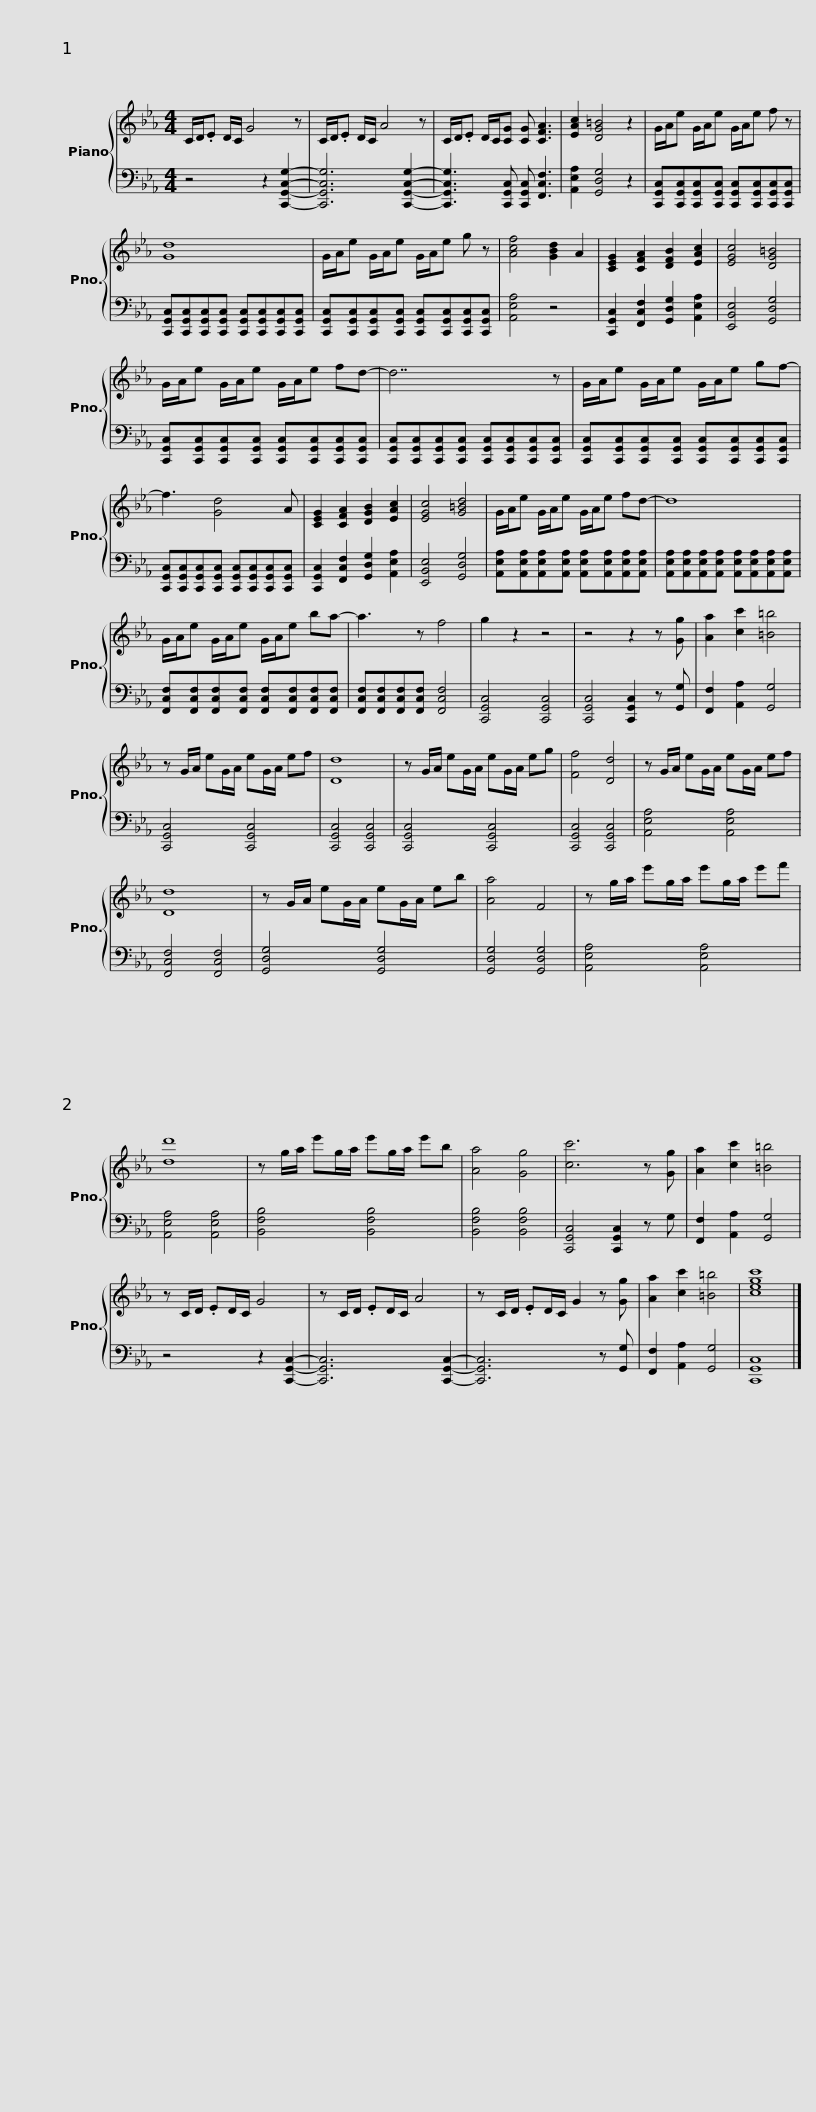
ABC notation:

X:1
%%score { 1 | 2 }
L:1/8
M:4/4
I:linebreak $
K:Eb
V:1 treble
V:2 bass
V:1
 C/D/.E D/C/ G4 z | C/D/.E D/C/ A4 z | C/D/.E D/C/[CG] [CG] [CFA]3 | [EAc]2 [DG=B]4 z2 |$ G/A/e G/A/e G/A/e f z | %5
 [Gd]8 |$ G/A/e G/A/e G/A/e g z | [Acf]4 [GBd]2 A2 | [CEG]2 [CFA]2 [DFB]2 [EAc]2 | [EGc]4 [DG=B]4 |$ %10
 G/A/e G/A/e G/A/e fd- | d7 z | G/A/e G/A/e G/A/e gf- |$ f3 [Gd]4 A | [CEG]2 [CFA]2 [DGB]2 [EAc]2 | %15
 [EGc]4 [G=Bd]4 | G/A/e G/A/e G/A/e fd- | d8 |$ G/A/e G/A/e G/A/e ba- | a3 z f4 | %20
 g2 z2 z4 | z4 z2 z [Gg] | [Aa]2 [cc']2 [=B=b]4 |$ z G/A/ eG/A/ eG/A/ ef | [Dd]8 | %25
 z G/A/ eG/A/ eG/A/ eg | [Ff]4 [Dd]4 | z G/A/ eG/A/ eG/A/ ef |$ [Dd]8 | z G/A/ eG/A/ eG/A/ eb | %30
 [Aa]4 F4 | z g/a/ e'g/a/ e'g/a/ e'f' | [dd']8 |$ z g/a/ e'g/a/ e'g/a/ e'b | [Aa]4 [Gg]4 | %35
 [cc']6 z [Gg] | [Aa]2 [cc']2 [=B=b]4 | z C/D/ .ED/C/ G4 |$ z C/D/ .ED/C/ A4 | z C/D/ .ED/C/ G2 z [Gg] | %40
 [Aa]2 [cc']2 [=B=b]4 | [cegc']8 |] %42
V:2
 z4 z2 [C,,G,,C,G,]2- | [C,,G,,C,G,]6 [C,,G,,C,G,]2- | [C,,G,,C,G,]3 [C,,G,,C,] [C,,G,,C,] [F,,C,F,]3 | [A,,E,A,]2 [G,,D,G,]4 z2 |$ [C,,G,,C,][C,,G,,C,][C,,G,,C,][C,,G,,C,] [C,,G,,C,][C,,G,,C,][C,,G,,C,][C,,G,,C,] | %5
 [C,,G,,C,][C,,G,,C,][C,,G,,C,][C,,G,,C,] [C,,G,,C,][C,,G,,C,][C,,G,,C,][C,,G,,C,] |$ [C,,G,,C,][C,,G,,C,][C,,G,,C,][C,,G,,C,] [C,,G,,C,][C,,G,,C,][C,,G,,C,][C,,G,,C,] | [A,,E,A,]4 z4 | [C,,G,,C,]2 [F,,C,F,]2 [G,,D,G,]2 [A,,E,A,]2 | [E,,B,,E,]4 [G,,D,G,]4 |$ %10
 [C,,G,,C,][C,,G,,C,][C,,G,,C,][C,,G,,C,] [C,,G,,C,][C,,G,,C,][C,,G,,C,][C,,G,,C,] | [C,,G,,C,][C,,G,,C,][C,,G,,C,][C,,G,,C,] [C,,G,,C,][C,,G,,C,][C,,G,,C,][C,,G,,C,] | [C,,G,,C,][C,,G,,C,][C,,G,,C,][C,,G,,C,] [C,,G,,C,][C,,G,,C,][C,,G,,C,][C,,G,,C,] |$ [C,,G,,C,][C,,G,,C,][C,,G,,C,][C,,G,,C,] [C,,G,,C,][C,,G,,C,][C,,G,,C,][C,,G,,C,] | [C,,G,,C,]2 [F,,C,F,]2 [G,,D,G,]2 [A,,E,A,]2 | %15
 [E,,B,,E,]4 [G,,D,G,]4 | [A,,E,A,][A,,E,A,][A,,E,A,][A,,E,A,] [A,,E,A,][A,,E,A,][A,,E,A,][A,,E,A,] | [A,,E,A,][A,,E,A,][A,,E,A,][A,,E,A,] [A,,E,A,][A,,E,A,][A,,E,A,][A,,E,A,] |$ [F,,C,F,][F,,C,F,][F,,C,F,][F,,C,F,] [F,,C,F,][F,,C,F,][F,,C,F,][F,,C,F,] | [F,,C,F,][F,,C,F,][F,,C,F,][F,,C,F,] [F,,C,F,]4 | %20
 [C,,G,,C,]4 [C,,G,,C,]4 | [C,,G,,C,]4 [C,,G,,C,]2 z [G,,G,] | [F,,F,]2 [A,,A,]2 [G,,G,]4 |$ [C,,G,,C,]4 [C,,G,,C,]4 | [C,,G,,C,]4 [C,,G,,C,]4 | %25
 [C,,G,,C,]4 [C,,G,,C,]4 | [C,,G,,C,]4 [C,,G,,C,]4 | [A,,E,A,]4 [A,,E,A,]4 |$ [F,,C,F,]4 [F,,C,F,]4 | [G,,D,G,]4 [G,,D,G,]4 | %30
 [G,,D,G,]4 [G,,D,G,]4 | [A,,E,A,]4 [A,,E,A,]4 | [A,,E,A,]4 [A,,E,A,]4 |$ [B,,F,B,]4 [B,,F,B,]4 | [B,,F,B,]4 [B,,F,B,]4 | %35
 [C,,G,,C,]4 [C,,G,,C,]2 z G, | [F,,F,]2 [A,,A,]2 [G,,G,]4 | z4 z2 [C,,G,,C,]2- |$ [C,,G,,C,]6 [C,,G,,C,]2- | [C,,G,,C,]6 z [G,,G,] | %40
 [F,,F,]2 [A,,A,]2 [G,,G,]4 | [C,,G,,C,]8 |] %42
